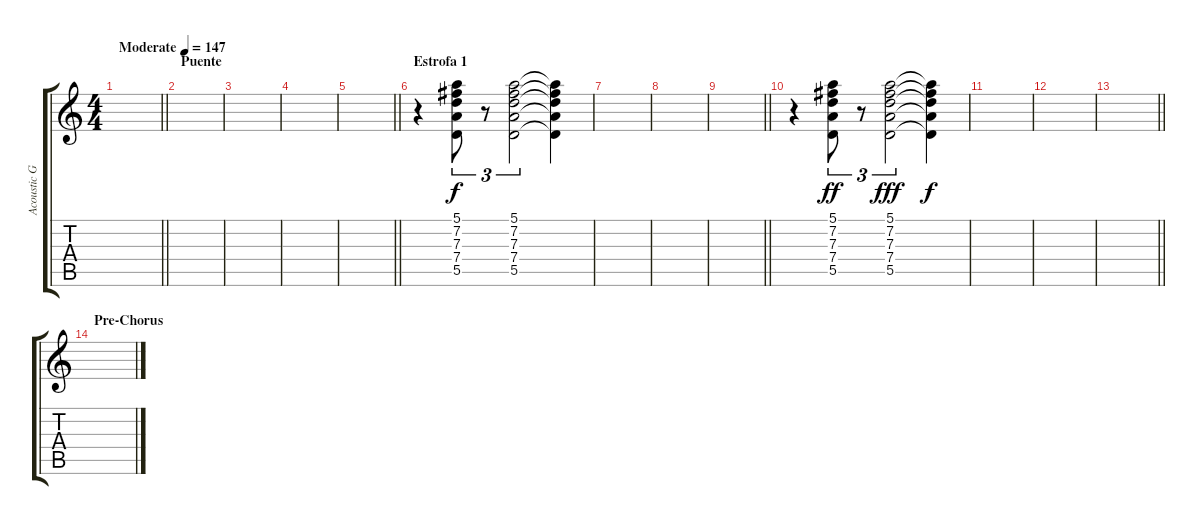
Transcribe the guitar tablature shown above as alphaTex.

\track ("Acoustic Guitar" "Acoustic G") {instrument acousticguitarsteel}
\staff {score tabs}
\tuning (E4 B3 G3 D3 A2 E2) {hide}
\ts (4 4)
\tempo (147 "Moderate")
\clef g2
\barLineRight lightlight
\ks c
|
\section ("" "Puente")
|
|
|
\barLineRight lightlight
|
\section ("" "Estrofa 1")
r.4 (5.1 7.2 7.3 7.4 5.5).8{tu (3 2)} r.8{tu (3 2)} (5.1 7.2 7.3 7.4 5.5).2{tu (3 2)} (5.1{t} 7.2{t} 7.3{t} 7.4{t} 5.5{t}).4{dy f} |
|
|
\barLineRight lightlight
|
r.4 (5.1 7.2 7.3 7.4 5.5).8{tu (3 2) dy ff} r.8{tu (3 2)} (5.1 7.2 7.3 7.4 5.5).2{tu (3 2) dy fff} (5.1{t} 7.2{t} 7.3{t} 7.4{t} 5.5{t}).4{dy f} |
|
|
\barLineRight lightlight
|
\section ("" "Pre-Chorus")
